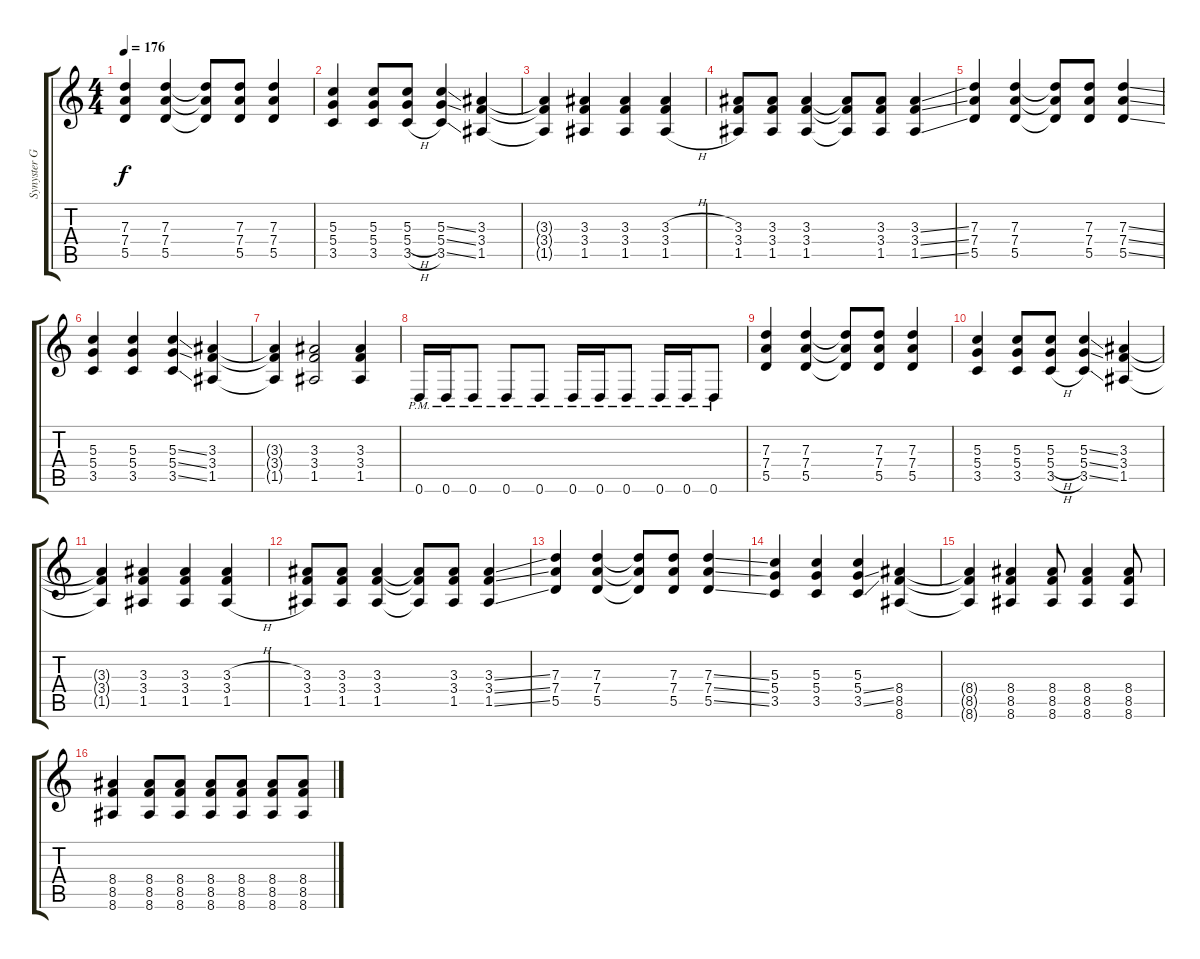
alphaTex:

\track ("Synyster Gates " "Synyster G") {instrument distortionguitar}
\staff {score tabs}
\tuning (E4 B3 G3 D3 A2 D2) {hide}
\ts (4 4)
\tempo 176
\clef g2
\ks c
(7.3 7.4 5.5).4{dy f} (7.3 7.4 5.5).4 (7.3{t} 7.4{t} 5.5{t}).8 (7.3 7.4 5.5).8 (7.3 7.4 5.5).4 |
(5.3 5.4 3.5).4 (5.3 5.4 3.5).8 (5.3 5.4{h} 3.5{h}).8 (5.3{ss} 5.4{ss} 3.5{ss}).4 (3.3 3.4 1.5).4 |
(3.3{t} 3.4{t} 1.5{t}).4 (3.3 3.4 1.5).4 (3.3 3.4 1.5).4 (3.3{h} 3.4 1.5{h}).4 |
(3.3 3.4 1.5).8 (3.3 3.4 1.5).8 (3.3 3.4 1.5).4 (3.3{t} 3.4{t} 1.5{t}).8 (3.3 3.4 1.5).8 (3.3{ss} 3.4{ss} 1.5{ss}).4 |
(7.3 7.4 5.5).4 (7.3 7.4 5.5).4 (7.3{t} 7.4{t} 5.5{t}).8 (7.3 7.4 5.5).8 (7.3{ss} 7.4{ss} 5.5{ss}).4 |
(5.3 5.4 3.5).4 (5.3 5.4 3.5).4 (5.3{ss} 5.4{ss} 3.5{ss}).4 (3.3 3.4 1.5).4 |
(3.3{t} 3.4{t} 1.5{t}).4 (3.3 3.4 1.5).2 (3.3 3.4 1.5).4 |
0.6{pm}.16 0.6{pm}.16 0.6{pm}.8 0.6{pm}.8 0.6{pm}.8 0.6{pm}.16 0.6{pm}.16 0.6{pm}.8 0.6{pm}.16 0.6{pm}.16 0.6{pm}.8 |
(7.3 7.4 5.5).4 (7.3 7.4 5.5).4 (7.3{t} 7.4{t} 5.5{t}).8 (7.3 7.4 5.5).8 (7.3 7.4 5.5).4 |
(5.3 5.4 3.5).4 (5.3 5.4 3.5).8 (5.3 5.4{h} 3.5{h}).8 (5.3{ss} 5.4{ss} 3.5{ss}).4 (3.3 3.4 1.5).4 |
(3.3{t} 3.4{t} 1.5{t}).4 (3.3 3.4 1.5).4 (3.3 3.4 1.5).4 (3.3{h} 3.4 1.5{h}).4 |
(3.3 3.4 1.5).8 (3.3 3.4 1.5).8 (3.3 3.4 1.5).4 (3.3{t} 3.4{t} 1.5{t}).8 (3.3 3.4 1.5).8 (3.3{ss} 3.4{ss} 1.5{ss}).4 |
(7.3 7.4 5.5).4 (7.3 7.4 5.5).4 (7.3{t} 7.4{t} 5.5{t}).8 (7.3 7.4 5.5).8 (7.3{ss} 7.4{ss} 5.5{ss}).4 |
(5.3 5.4 3.5).4 (5.3 5.4 3.5).4 (5.3 5.4{ss} 3.5{ss}).4 (8.4 8.5 8.6).4 |
(8.4{t} 8.5{t} 8.6{t}).4 (8.4 8.5 8.6).4 (8.4 8.5 8.6).8 (8.4 8.5 8.6).4 (8.4 8.5 8.6).8 |
(8.4 8.5 8.6).4 (8.4 8.5 8.6).8 (8.4 8.5 8.6).8 (8.4 8.5 8.6).8 (8.4 8.5 8.6).8 (8.4 8.5 8.6).8 (8.4 8.5 8.6).8
